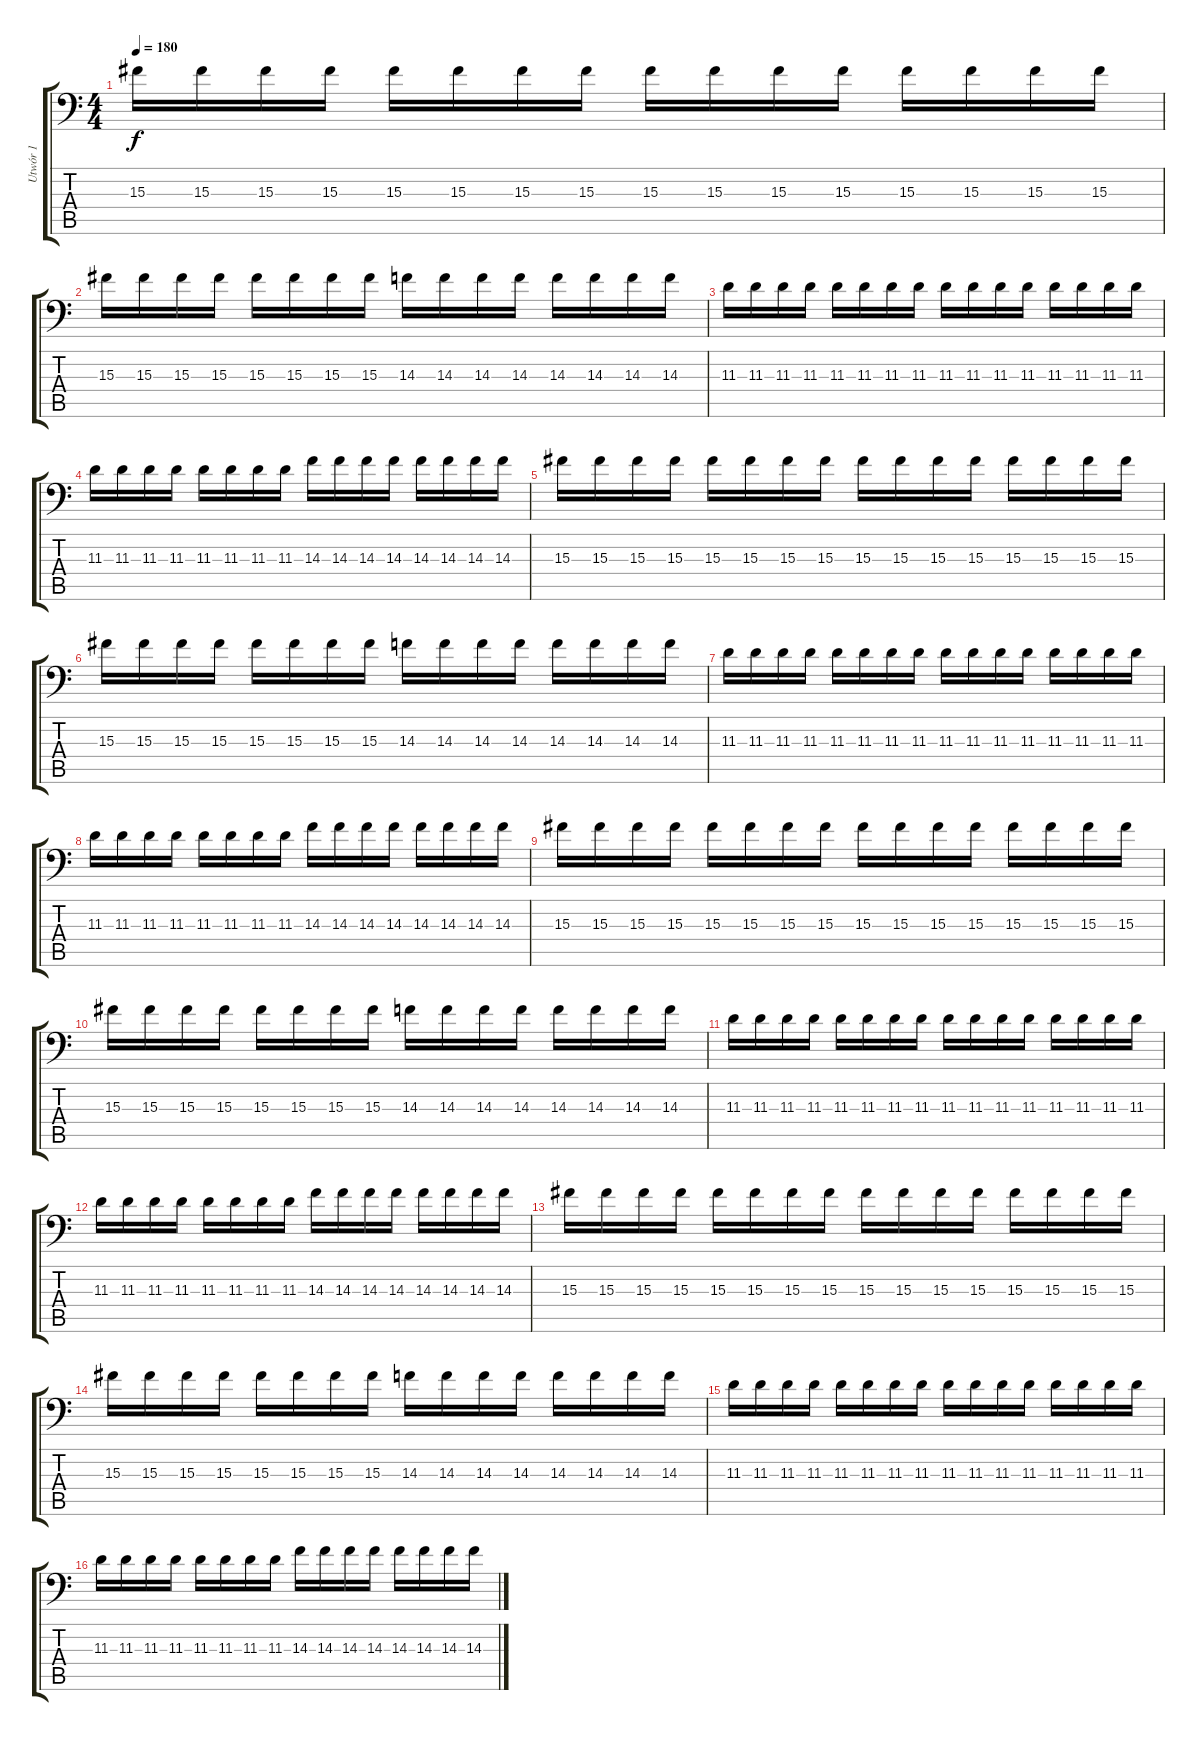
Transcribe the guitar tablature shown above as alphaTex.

\track ("Utwór 1" "Utwór 1") {instrument pad7halo}
\staff {score tabs}
\tuning (C4 G3 Eb3 Bb2 F2 Bb1) {hide}
\ts (4 4)
\tempo 180
\clef f4
\ks c
15.3.16{dy f instrument pad7halo} 15.3.16 15.3.16 15.3.16 15.3.16 15.3.16 15.3.16 15.3.16 15.3.16 15.3.16 15.3.16 15.3.16 15.3.16 15.3.16 15.3.16 15.3.16 |
15.3.16 15.3.16 15.3.16 15.3.16 15.3.16 15.3.16 15.3.16 15.3.16 14.3.16 14.3.16 14.3.16 14.3.16 14.3.16 14.3.16 14.3.16 14.3.16 |
11.3.16 11.3.16 11.3.16 11.3.16 11.3.16 11.3.16 11.3.16 11.3.16 11.3.16 11.3.16 11.3.16 11.3.16 11.3.16 11.3.16 11.3.16 11.3.16 |
11.3.16 11.3.16 11.3.16 11.3.16 11.3.16 11.3.16 11.3.16 11.3.16 14.3.16 14.3.16 14.3.16 14.3.16 14.3.16 14.3.16 14.3.16 14.3.16 |
15.3.16 15.3.16 15.3.16 15.3.16 15.3.16 15.3.16 15.3.16 15.3.16 15.3.16 15.3.16 15.3.16 15.3.16 15.3.16 15.3.16 15.3.16 15.3.16 |
15.3.16 15.3.16 15.3.16 15.3.16 15.3.16 15.3.16 15.3.16 15.3.16 14.3.16 14.3.16 14.3.16 14.3.16 14.3.16 14.3.16 14.3.16 14.3.16 |
11.3.16 11.3.16 11.3.16 11.3.16 11.3.16 11.3.16 11.3.16 11.3.16 11.3.16 11.3.16 11.3.16 11.3.16 11.3.16 11.3.16 11.3.16 11.3.16 |
11.3.16 11.3.16 11.3.16 11.3.16 11.3.16 11.3.16 11.3.16 11.3.16 14.3.16 14.3.16 14.3.16 14.3.16 14.3.16 14.3.16 14.3.16 14.3.16 |
15.3.16 15.3.16 15.3.16 15.3.16 15.3.16 15.3.16 15.3.16 15.3.16 15.3.16 15.3.16 15.3.16 15.3.16 15.3.16 15.3.16 15.3.16 15.3.16 |
15.3.16 15.3.16 15.3.16 15.3.16 15.3.16 15.3.16 15.3.16 15.3.16 14.3.16 14.3.16 14.3.16 14.3.16 14.3.16 14.3.16 14.3.16 14.3.16 |
11.3.16 11.3.16 11.3.16 11.3.16 11.3.16 11.3.16 11.3.16 11.3.16 11.3.16 11.3.16 11.3.16 11.3.16 11.3.16 11.3.16 11.3.16 11.3.16 |
11.3.16 11.3.16 11.3.16 11.3.16 11.3.16 11.3.16 11.3.16 11.3.16 14.3.16 14.3.16 14.3.16 14.3.16 14.3.16 14.3.16 14.3.16 14.3.16 |
15.3.16 15.3.16 15.3.16 15.3.16 15.3.16 15.3.16 15.3.16 15.3.16 15.3.16 15.3.16 15.3.16 15.3.16 15.3.16 15.3.16 15.3.16 15.3.16 |
15.3.16 15.3.16 15.3.16 15.3.16 15.3.16 15.3.16 15.3.16 15.3.16 14.3.16 14.3.16 14.3.16 14.3.16 14.3.16 14.3.16 14.3.16 14.3.16 |
11.3.16 11.3.16 11.3.16 11.3.16 11.3.16 11.3.16 11.3.16 11.3.16 11.3.16 11.3.16 11.3.16 11.3.16 11.3.16 11.3.16 11.3.16 11.3.16 |
11.3.16 11.3.16 11.3.16 11.3.16 11.3.16 11.3.16 11.3.16 11.3.16 14.3.16 14.3.16 14.3.16 14.3.16 14.3.16 14.3.16 14.3.16 14.3.16
